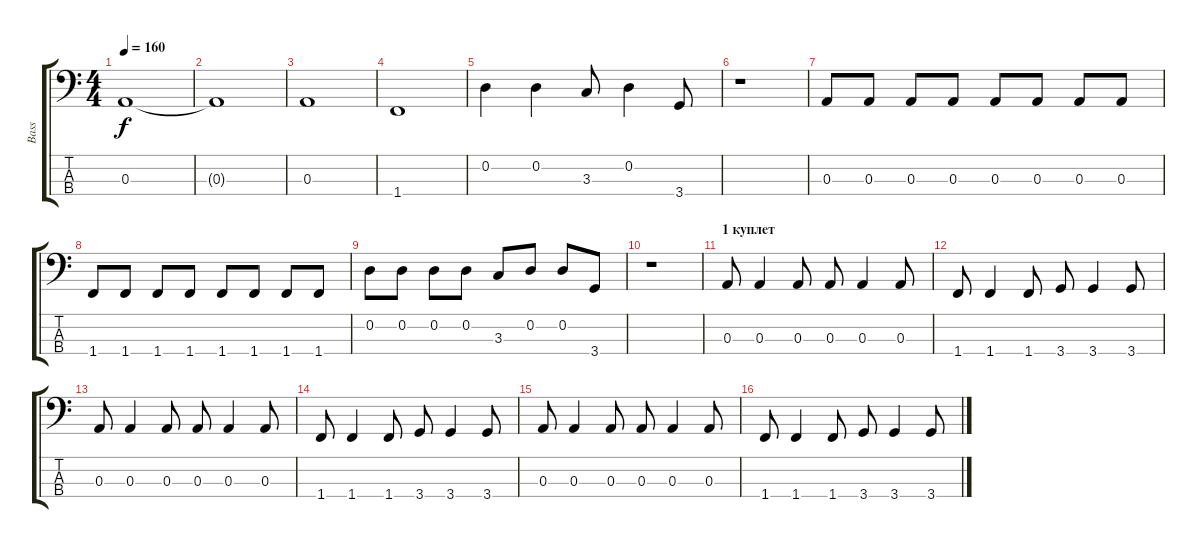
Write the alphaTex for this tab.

\track ("Bass" "Bass") {instrument electricbassfinger}
\staff {score tabs}
\tuning (G2 D2 A1 E1) {hide}
\ts (4 4)
\tempo 160
\clef f4
\ks c
0.3.1{dy f} |
0.3{t}.1 |
0.3.1 |
1.4.1 |
0.2.4 0.2.4 3.3.8 0.2.4 3.4.8 |
r.1 |
0.3.8 0.3.8 0.3.8 0.3.8 0.3.8 0.3.8 0.3.8 0.3.8 |
1.4.8 1.4.8 1.4.8 1.4.8 1.4.8 1.4.8 1.4.8 1.4.8 |
0.2.8 0.2.8 0.2.8 0.2.8 3.3.8 0.2.8 0.2.8 3.4.8 |
r.1 |
\section ("" "1 куплет")
0.3.8 0.3.4 0.3.8 0.3.8 0.3.4 0.3.8 |
1.4.8 1.4.4 1.4.8 3.4.8 3.4.4 3.4.8 |
0.3.8 0.3.4 0.3.8 0.3.8 0.3.4 0.3.8 |
1.4.8 1.4.4 1.4.8 3.4.8 3.4.4 3.4.8 |
0.3.8 0.3.4 0.3.8 0.3.8 0.3.4 0.3.8 |
1.4.8 1.4.4 1.4.8 3.4.8 3.4.4 3.4.8
